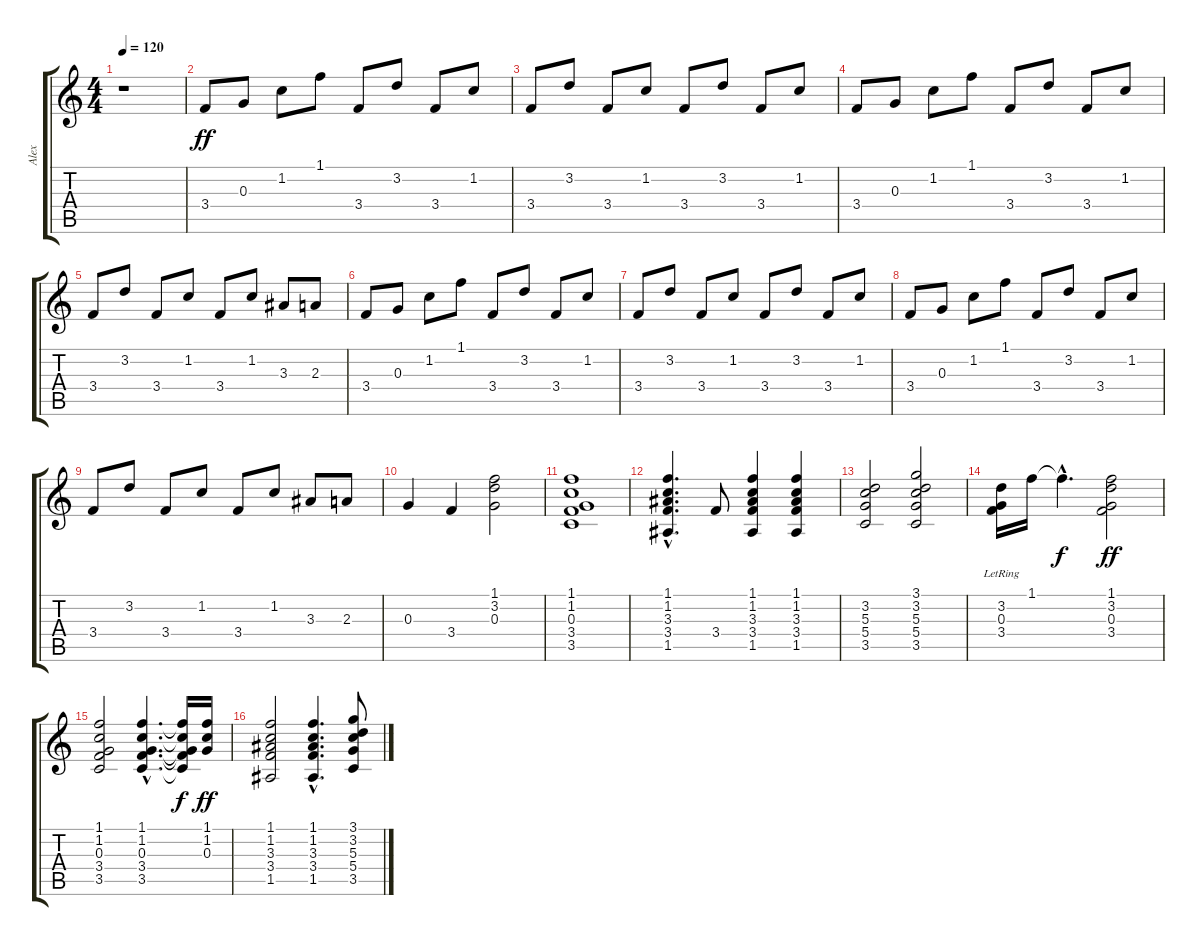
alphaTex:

\track ("Alex" "Alex") {instrument distortionguitar}
\staff {score tabs}
\tuning (E4 B3 G3 D3 A2 E2) {hide}
\ts (4 4)
\tempo 120
\clef g2
\ks c
r.1{dy ff instrument distortionguitar} |
3.4.8 0.3.8 1.2.8 1.1.8 3.4.8 3.2.8 3.4.8 1.2.8 |
3.4.8 3.2.8 3.4.8 1.2.8 3.4.8 3.2.8 3.4.8 1.2.8 |
3.4.8 0.3.8 1.2.8 1.1.8 3.4.8 3.2.8 3.4.8 1.2.8 |
3.4.8 3.2.8 3.4.8 1.2.8 3.4.8 1.2.8 3.3.8 2.3.8 |
3.4.8 0.3.8 1.2.8 1.1.8 3.4.8 3.2.8 3.4.8 1.2.8 |
3.4.8 3.2.8 3.4.8 1.2.8 3.4.8 3.2.8 3.4.8 1.2.8 |
3.4.8 0.3.8 1.2.8 1.1.8 3.4.8 3.2.8 3.4.8 1.2.8 |
3.4.8 3.2.8 3.4.8 1.2.8 3.4.8 1.2.8 3.3.8 2.3.8 |
0.3.4 3.4.4 (1.1 3.2 0.3).2 |
(1.1 1.2 0.3 3.4 3.5).1 |
(1.1{hac} 1.2{hac} 3.3{hac} 3.4{hac} 1.5{hac}).4{d} 3.4.8 (1.1 1.2 3.3 3.4 1.5).4 (1.1 1.2 3.3 3.4 1.5).4 |
(3.2 5.3 5.4 3.5).2 (3.1 3.2 5.3 5.4 3.5).2 |
(3.2{lr} 0.3{lr} 3.4{lr}).16 1.1.16 1.1{hac t}.4{d dy f} (1.1 3.2 0.3 3.4).2{dy ff} |
(1.1 1.2 0.3 3.4 3.5).2 (1.1{hac} 1.2{hac} 0.3{hac} 3.4{hac} 3.5{hac}).4{d} (1.1{t} 1.2{t} 0.3{t} 3.4{t} 3.5{t}).16{dy f} (1.1 1.2 0.3).16{dy ff} |
(1.1 1.2 3.3 3.4 1.5).2 (1.1{hac} 1.2{hac} 3.3{hac} 3.4{hac} 1.5{hac}).4{d} (3.1 3.2 5.3 5.4 3.5).8
